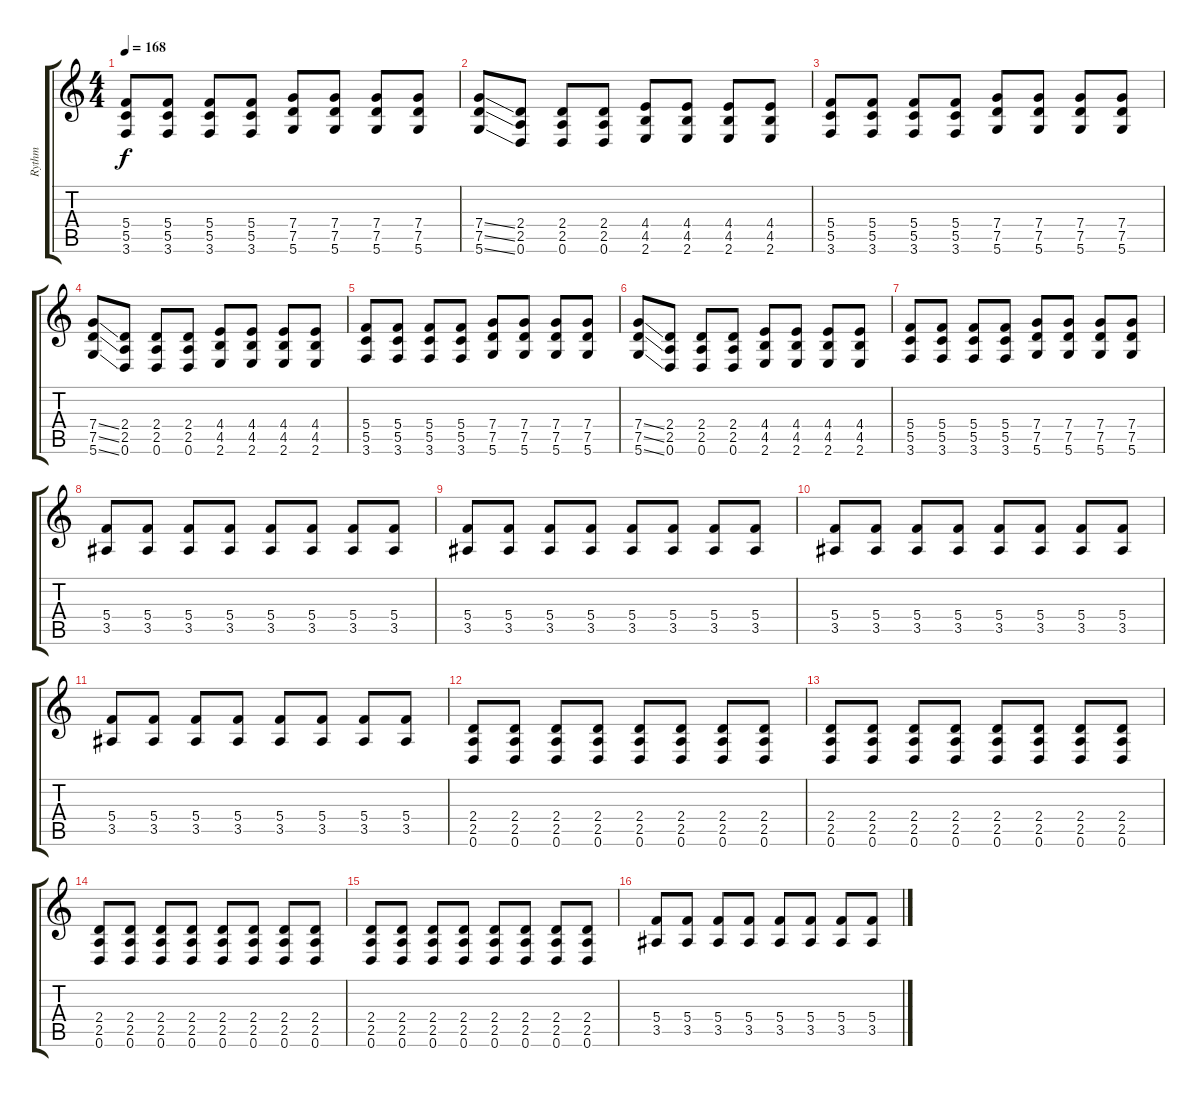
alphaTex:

\track ("Rythm" "Rythm") {instrument distortionguitar}
\staff {score tabs}
\tuning (D4 A3 F3 C3 G2 D2) {hide}
\ts (4 4)
\tempo 168
\clef g2
\ks c
(5.4 5.5 3.6).8{dy f} (5.4 5.5 3.6).8 (5.4 5.5 3.6).8 (5.4 5.5 3.6).8 (7.4 7.5 5.6).8 (7.4 7.5 5.6).8 (7.4 7.5 5.6).8 (7.4 7.5 5.6).8 |
(7.4{ss} 7.5{ss} 5.6{ss}).8 (2.4 2.5 0.6).8 (2.4 2.5 0.6).8 (2.4 2.5 0.6).8 (4.4 4.5 2.6).8 (4.4 4.5 2.6).8 (4.4 4.5 2.6).8 (4.4 4.5 2.6).8 |
(5.4 5.5 3.6).8 (5.4 5.5 3.6).8 (5.4 5.5 3.6).8 (5.4 5.5 3.6).8 (7.4 7.5 5.6).8 (7.4 7.5 5.6).8 (7.4 7.5 5.6).8 (7.4 7.5 5.6).8 |
(7.4{ss} 7.5{ss} 5.6{ss}).8 (2.4 2.5 0.6).8 (2.4 2.5 0.6).8 (2.4 2.5 0.6).8 (4.4 4.5 2.6).8 (4.4 4.5 2.6).8 (4.4 4.5 2.6).8 (4.4 4.5 2.6).8 |
(5.4 5.5 3.6).8 (5.4 5.5 3.6).8 (5.4 5.5 3.6).8 (5.4 5.5 3.6).8 (7.4 7.5 5.6).8 (7.4 7.5 5.6).8 (7.4 7.5 5.6).8 (7.4 7.5 5.6).8 |
(7.4{ss} 7.5{ss} 5.6{ss}).8 (2.4 2.5 0.6).8 (2.4 2.5 0.6).8 (2.4 2.5 0.6).8 (4.4 4.5 2.6).8 (4.4 4.5 2.6).8 (4.4 4.5 2.6).8 (4.4 4.5 2.6).8 |
(5.4 5.5 3.6).8 (5.4 5.5 3.6).8 (5.4 5.5 3.6).8 (5.4 5.5 3.6).8 (7.4 7.5 5.6).8 (7.4 7.5 5.6).8 (7.4 7.5 5.6).8 (7.4 7.5 5.6).8 |
(5.4 3.5).8 (5.4 3.5).8 (5.4 3.5).8 (5.4 3.5).8 (5.4 3.5).8 (5.4 3.5).8 (5.4 3.5).8 (5.4 3.5).8 |
(5.4 3.5).8 (5.4 3.5).8 (5.4 3.5).8 (5.4 3.5).8 (5.4 3.5).8 (5.4 3.5).8 (5.4 3.5).8 (5.4 3.5).8 |
(5.4 3.5).8 (5.4 3.5).8 (5.4 3.5).8 (5.4 3.5).8 (5.4 3.5).8 (5.4 3.5).8 (5.4 3.5).8 (5.4 3.5).8 |
(5.4 3.5).8 (5.4 3.5).8 (5.4 3.5).8 (5.4 3.5).8 (5.4 3.5).8 (5.4 3.5).8 (5.4 3.5).8 (5.4 3.5).8 |
(2.4 2.5 0.6).8 (2.4 2.5 0.6).8 (2.4 2.5 0.6).8 (2.4 2.5 0.6).8 (2.4 2.5 0.6).8 (2.4 2.5 0.6).8 (2.4 2.5 0.6).8 (2.4 2.5 0.6).8 |
(2.4 2.5 0.6).8 (2.4 2.5 0.6).8 (2.4 2.5 0.6).8 (2.4 2.5 0.6).8 (2.4 2.5 0.6).8 (2.4 2.5 0.6).8 (2.4 2.5 0.6).8 (2.4 2.5 0.6).8 |
(2.4 2.5 0.6).8 (2.4 2.5 0.6).8 (2.4 2.5 0.6).8 (2.4 2.5 0.6).8 (2.4 2.5 0.6).8 (2.4 2.5 0.6).8 (2.4 2.5 0.6).8 (2.4 2.5 0.6).8 |
(2.4 2.5 0.6).8 (2.4 2.5 0.6).8 (2.4 2.5 0.6).8 (2.4 2.5 0.6).8 (2.4 2.5 0.6).8 (2.4 2.5 0.6).8 (2.4 2.5 0.6).8 (2.4 2.5 0.6).8 |
(5.4 3.5).8 (5.4 3.5).8 (5.4 3.5).8 (5.4 3.5).8 (5.4 3.5).8 (5.4 3.5).8 (5.4 3.5).8 (5.4 3.5).8
